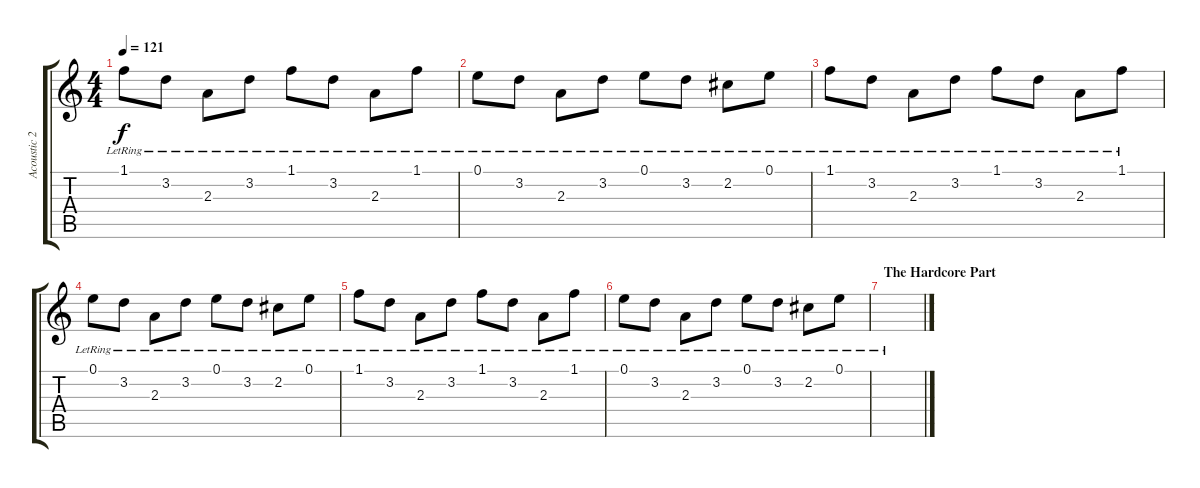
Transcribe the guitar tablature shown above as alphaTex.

\track ("Acoustic 2" "Acoustic 2") {instrument acousticguitarnylon}
\staff {score tabs}
\tuning (E4 B3 G3 D3 A2 D2) {hide}
\ts (4 4)
\tempo 121
\clef g2
\ks c
1.1{lr}.8{dy f} 3.2{lr}.8 2.3{lr}.8 3.2{lr}.8 1.1{lr}.8 3.2{lr}.8 2.3{lr}.8 1.1{lr}.8 |
0.1{lr}.8 3.2{lr}.8 2.3{lr}.8 3.2{lr}.8 0.1{lr}.8 3.2{lr}.8 2.2{lr}.8 0.1{lr}.8 |
1.1{lr}.8 3.2{lr}.8 2.3{lr}.8 3.2{lr}.8 1.1{lr}.8 3.2{lr}.8 2.3{lr}.8 1.1{lr}.8 |
0.1{lr}.8 3.2{lr}.8 2.3{lr}.8 3.2{lr}.8 0.1{lr}.8 3.2{lr}.8 2.2{lr}.8 0.1{lr}.8 |
1.1{lr}.8 3.2{lr}.8 2.3{lr}.8 3.2{lr}.8 1.1{lr}.8 3.2{lr}.8 2.3{lr}.8 1.1{lr}.8 |
0.1{lr}.8 3.2{lr}.8 2.3{lr}.8 3.2{lr}.8 0.1{lr}.8 3.2{lr}.8 2.2{lr}.8 0.1{lr}.8 |
\section ("" "The Hardcore Part")
